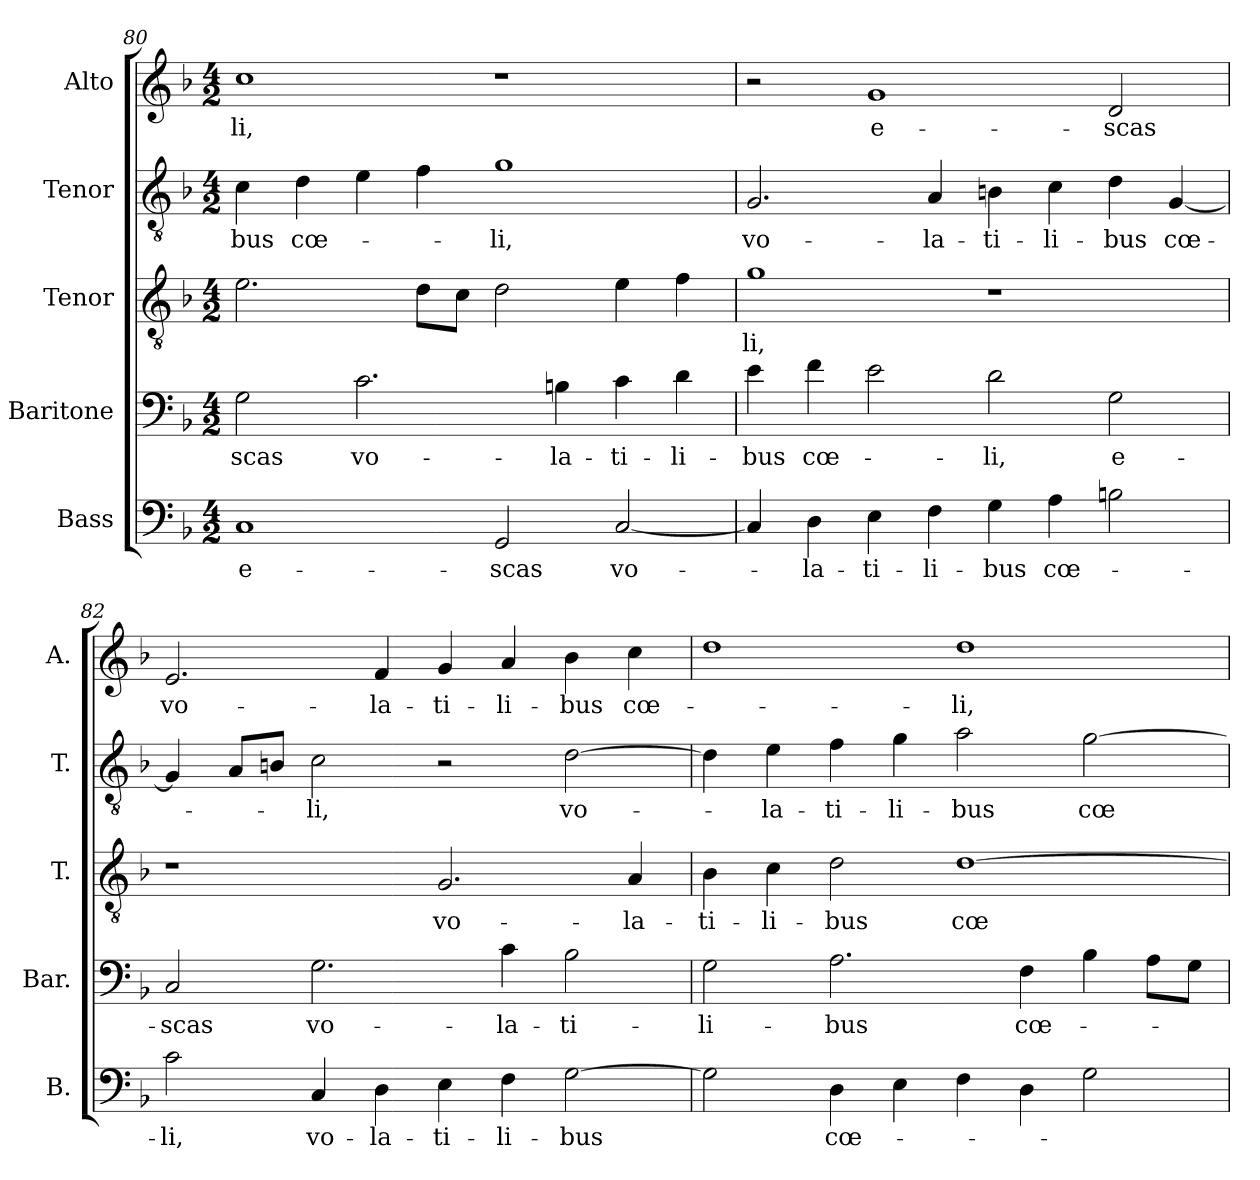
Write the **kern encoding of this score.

**kern	**text	**kern	**text	**kern	**text	**kern	**text	**kern	**text
*part5	*part5	*part4	*part4	*part3	*part3	*part2	*part2	*part1	*part1
*staff5	*staff5	*staff4	*staff4	*staff3	*staff3	*staff2	*staff2	*staff1	*staff1
*I"Bass	*	*I"Baritone	*	*I"Tenor	*	*I"Tenor	*	*I"Alto	*
*I'B.	*	*I'Bar.	*	*I'T.	*	*I'T.	*	*I'A.	*
!!LO:LB:g=z
*clefF4	*	*clefF4	*	*clefGv2	*	*clefGv2	*	*clefG2	*
*	*	*	*	*ITrd7c12	*	*ITrd7c12	*	*	*
*k[b-]	*	*k[b-]	*	*k[b-]	*	*k[b-]	*	*k[b-]	*
*F:	*	*F:	*	*F:	*	*F:	*	*F:	*
*M4/2	*	*M4/2	*	*M4/2	*	*M4/2	*	*M4/2	*
=80	=80	=80	=80	=80	=80	=80	=80	=80	=80
!	!LO:LY:b:color=#000000	!	!	!	!	!	!	!	!
!	!	!	!LO:LY:b:color=#000000	!	!	!	!	!	!
!	!	!	!	!	!	!	!LO:LY:b:color=#000000	!	!
!	!	!	!	!	!	!	!	!	!LO:LY:b:color=#000000
1Ci	e-	2Gi\	-scas	2.Ei\	.	4Ci\	-bus	1cci	-li,
!	!	!	!	!	!	!	!LO:LY:b:color=#000000	!	!
.	.	.	.	.	.	4Di\	cœ-	.	.
!	!	!	!LO:LY:b:color=#000000	!	!	!	!	!	!
.	.	2.ci\	vo-	.	.	4Ei\	.	.	.
.	.	.	.	8Di\L	.	4Fi\	.	.	.
.	.	.	.	8Ci\J	.	.	.	.	.
!	!LO:LY:b:color=#000000	!	!	!	!	!	!	!	!
!	!	!	!	!	!	!	!LO:LY:b:color=#000000	!	!
2GGi/	-scas	.	.	2Di\	.	1Gi	-li,	1r	.
!	!	!	!LO:LY:b:color=#000000	!	!	!	!	!	!
.	.	4Bni\	-la-	.	.	.	.	.	.
!	!LO:LY:b:color=#000000	!	!	!	!	!	!	!	!
!	!	!	!LO:LY:b:color=#000000	!	!	!	!	!	!
[2Ci/	vo-	4ci\	-ti-	4Ei\	.	.	.	.	.
!	!	!	!LO:LY:b:color=#000000	!	!	!	!	!	!
.	.	4di\	-li-	4Fi\	.	.	.	.	.
=81	=81	=81	=81	=81	=81	=81	=81	=81	=81
!	!	!	!LO:LY:b:color=#000000	!	!	!	!	!	!
!	!	!	!	!	!LO:LY:b:color=#000000	!	!	!	!
!	!	!	!	!	!	!	!LO:LY:b:color=#000000	!	!
4Ci/]	.	4ei\	-bus	1Gi	-li,	2.GGi/	vo-	2r	.
!	!LO:LY:b:color=#000000	!	!	!	!	!	!	!	!
!	!	!	!LO:LY:b:color=#000000	!	!	!	!	!	!
4Di\	-la-	4fi\	cœ-	.	.	.	.	.	.
!	!LO:LY:b:color=#000000	!	!	!	!	!	!	!	!
!	!	!	!	!	!	!	!	!	!LO:LY:b:color=#000000
4Ei\	-ti-	2ei\	.	.	.	.	.	1gi	e-
!	!LO:LY:b:color=#000000	!	!	!	!	!	!	!	!
!	!	!	!	!	!	!	!LO:LY:b:color=#000000	!	!
4Fi\	-li-	.	.	.	.	4AAi/	-la-	.	.
!	!LO:LY:b:color=#000000	!	!	!	!	!	!	!	!
!	!	!	!LO:LY:b:color=#000000	!	!	!	!	!	!
!	!	!	!	!	!	!	!LO:LY:b:color=#000000	!	!
4Gi\	-bus	2di\	-li,	1r	.	4BBni\	-ti-	.	.
!	!LO:LY:b:color=#000000	!	!	!	!	!	!	!	!
!	!	!	!	!	!	!	!LO:LY:b:color=#000000	!	!
4Ai\	cœ-	.	.	.	.	4Ci\	-li-	.	.
!	!	!	!LO:LY:b:color=#000000	!	!	!	!	!	!
!	!	!	!	!	!	!	!LO:LY:b:color=#000000	!	!
!	!	!	!	!	!	!	!	!	!LO:LY:b:color=#000000
2Bni\	.	2Gi\	e-	.	.	4Di\	-bus	2di/	-scas
!	!	!	!	!	!	!	!LO:LY:b:color=#000000	!	!
.	.	.	.	.	.	[4GGi/	cœ-	.	.
=82	=82	=82	=82	=82	=82	=82	=82	=82	=82
!	!LO:LY:b:color=#000000	!	!	!	!	!	!	!	!
!	!	!	!LO:LY:b:color=#000000	!	!	!	!	!	!
!	!	!	!	!	!	!	!	!	!LO:LY:b:color=#000000
2ci\	-li,	2Ci/	-scas	1r	.	4GGi/]	.	2.ei/	vo-
.	.	.	.	.	.	8AAi/L	.	.	.
.	.	.	.	.	.	8BBni/J	.	.	.
!	!LO:LY:b:color=#000000	!	!	!	!	!	!	!	!
!	!	!	!LO:LY:b:color=#000000	!	!	!	!	!	!
!	!	!	!	!	!	!	!LO:LY:b:color=#000000	!	!
4Ci/	vo-	2.Gi\	vo-	.	.	2Ci\	-li,	.	.
!	!LO:LY:b:color=#000000	!	!	!	!	!	!	!	!
!	!	!	!	!	!	!	!	!	!LO:LY:b:color=#000000
4Di\	-la-	.	.	.	.	.	.	4fi/	-la-
!	!LO:LY:b:color=#000000	!	!	!	!	!	!	!	!
!	!	!	!	!	!LO:LY:b:color=#000000	!	!	!	!
!	!	!	!	!	!	!	!	!	!LO:LY:b:color=#000000
4Ei\	-ti-	.	.	2.GGi/	vo-	2r	.	4gi/	-ti-
!	!LO:LY:b:color=#000000	!	!	!	!	!	!	!	!
!	!	!	!LO:LY:b:color=#000000	!	!	!	!	!	!
!	!	!	!	!	!	!	!	!	!LO:LY:b:color=#000000
4Fi\	-li-	4ci\	-la-	.	.	.	.	4ai/	-li-
!	!LO:LY:b:color=#000000	!	!	!	!	!	!	!	!
!	!	!	!LO:LY:b:color=#000000	!	!	!	!	!	!
!	!	!	!	!	!	!	!LO:LY:b:color=#000000	!	!
!	!	!	!	!	!	!	!	!	!LO:LY:b:color=#000000
[2Gi\	-bus	2B-i\	-ti-	.	.	[2Di\	vo-	4b-i\	-bus
!	!	!	!	!	!LO:LY:b:color=#000000	!	!	!	!
!	!	!	!	!	!	!	!	!	!LO:LY:b:color=#000000
.	.	.	.	4AAi/	-la-	.	.	4cci\	cœ-
=83	=83	=83	=83	=83	=83	=83	=83	=83	=83
!	!	!	!LO:LY:b:color=#000000	!	!	!	!	!	!
!	!	!	!	!	!LO:LY:b:color=#000000	!	!	!	!
2Gi\]	.	2Gi\	-li-	4BB-i\	-ti-	4Di\]	.	1ddi	.
!	!	!	!	!	!LO:LY:b:color=#000000	!	!	!	!
!	!	!	!	!	!	!	!LO:LY:b:color=#000000	!	!
.	.	.	.	4Ci\	-li-	4Ei\	-la-	.	.
!	!LO:LY:b:color=#000000	!	!	!	!	!	!	!	!
!	!	!	!LO:LY:b:color=#000000	!	!	!	!	!	!
!	!	!	!	!	!LO:LY:b:color=#000000	!	!	!	!
!	!	!	!	!	!	!	!LO:LY:b:color=#000000	!	!
4Di\	cœ-	2.Ai\	-bus	2Di\	-bus	4Fi\	-ti-	.	.
!	!	!	!	!	!	!	!LO:LY:b:color=#000000	!	!
4Ei\	.	.	.	.	.	4Gi\	-li-	.	.
!	!	!	!	!	!LO:LY:b:color=#000000	!	!	!	!
!	!	!	!	!	!	!	!LO:LY:b:color=#000000	!	!
!	!	!	!	!	!	!	!	!	!LO:LY:b:color=#000000
4Fi\	.	.	.	[1Di	cœ-	2Ai\	-bus	1ddi	-li,
!	!	!	!LO:LY:b:color=#000000	!	!	!	!	!	!
4Di\	.	4Fi\	cœ-	.	.	.	.	.	.
!	!	!	!	!	!	!	!LO:LY:b:color=#000000	!	!
2Gi\	.	4B-i\	.	.	.	[2Gi\	cœ-	.	.
.	.	8Ai\L	.	.	.	.	.	.	.
.	.	8Gi\J	.	.	.	.	.	.	.
=	=	=	=	=	=	=	=	=	=
*-	*-	*-	*-	*-	*-	*-	*-	*-	*-
